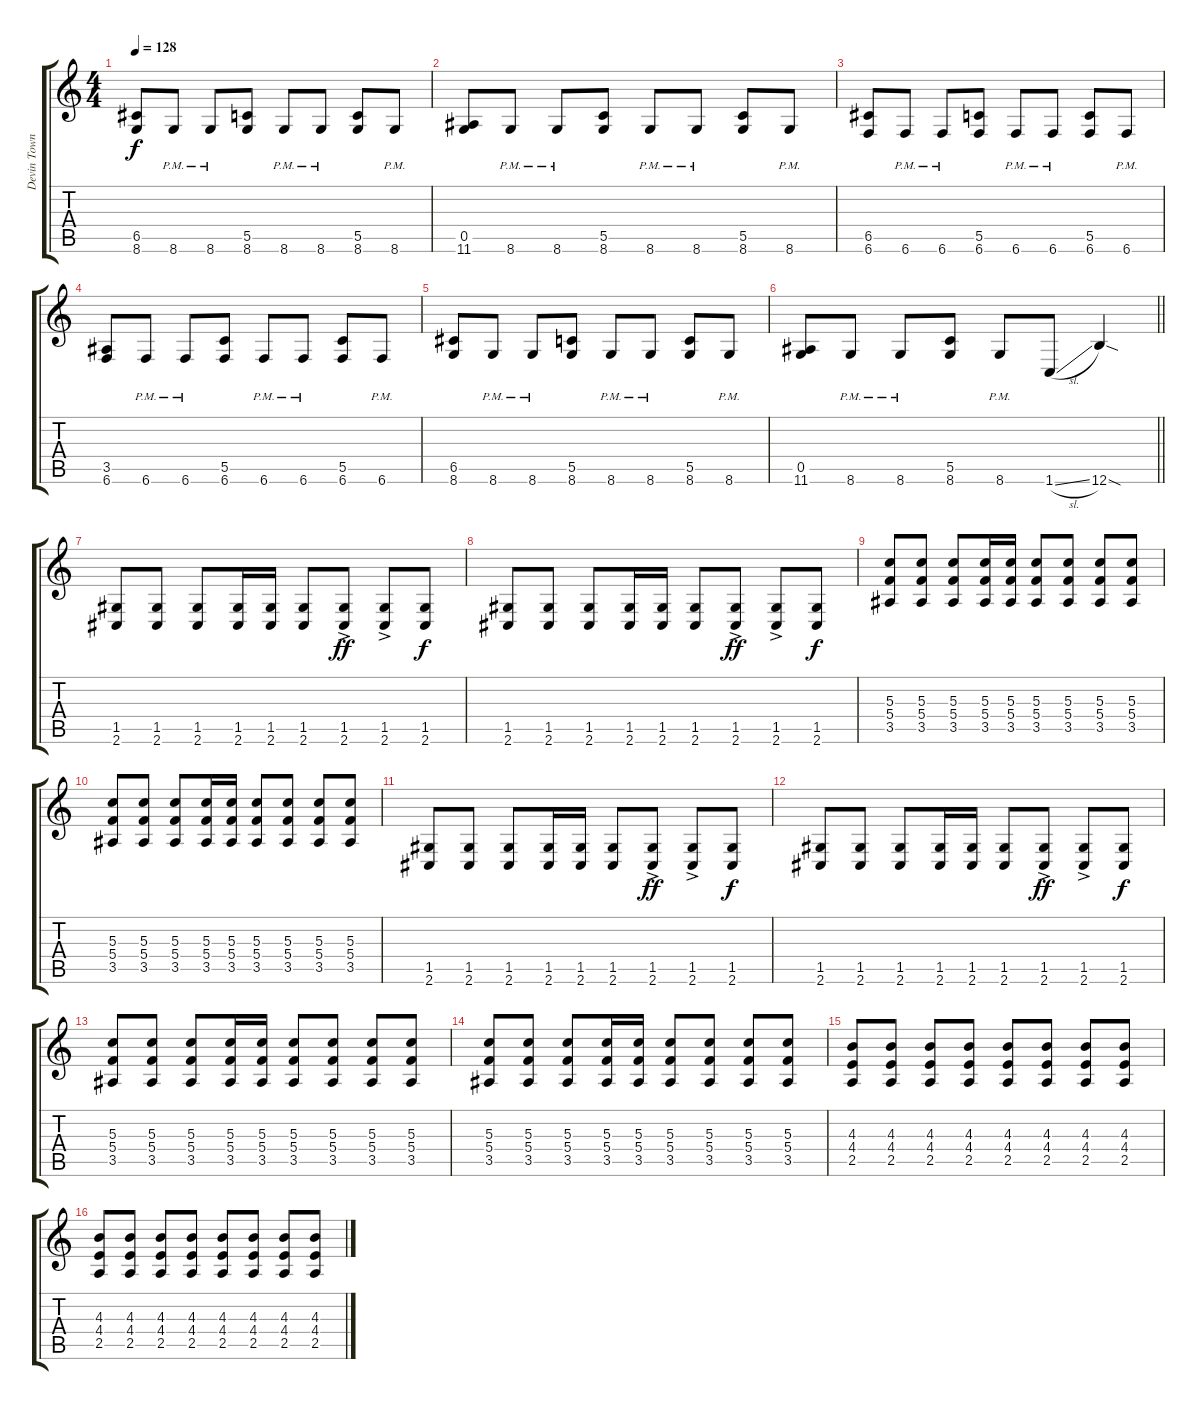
\track ("Devin Townsend" "Devin Town") {instrument distortionguitar}
\staff {score tabs}
\tuning (E4 C4 G3 C3 G2 B1) {hide}
\ts (4 4)
\tempo 128
\clef g2
\ks c
(6.5 8.6).8{dy f} 8.6{pm}.8 8.6{pm}.8 (5.5 8.6).8 8.6{pm}.8 8.6{pm}.8 (5.5 8.6).8 8.6{pm}.8 |
(0.5 11.6).8 8.6{pm}.8 8.6{pm}.8 (5.5 8.6).8 8.6{pm}.8 8.6{pm}.8 (5.5 8.6).8 8.6{pm}.8 |
(6.5 6.6).8 6.6{pm}.8 6.6{pm}.8 (5.5 6.6).8 6.6{pm}.8 6.6{pm}.8 (5.5 6.6).8 6.6{pm}.8 |
(3.5 6.6).8 6.6{pm}.8 6.6{pm}.8 (5.5 6.6).8 6.6{pm}.8 6.6{pm}.8 (5.5 6.6).8 6.6{pm}.8 |
(6.5 8.6).8 8.6{pm}.8 8.6{pm}.8 (5.5 8.6).8 8.6{pm}.8 8.6{pm}.8 (5.5 8.6).8 8.6{pm}.8 |
\barLineRight lightlight
(0.5 11.6).8 8.6{pm}.8 8.6{pm}.8 (5.5 8.6).8 8.6{pm}.8 1.6{sl}.8 12.6{sod}.4 |
(1.5 2.6).8 (1.5 2.6).8 (1.5 2.6).8 (1.5 2.6).16 (1.5 2.6).16 (1.5 2.6).8 (1.5{ac} 2.6{ac}).8{dy ff} (1.5{ac} 2.6{ac}).8 (1.5 2.6).8{dy f} |
(1.5 2.6).8 (1.5 2.6).8 (1.5 2.6).8 (1.5 2.6).16 (1.5 2.6).16 (1.5 2.6).8 (1.5{ac} 2.6{ac}).8{dy ff} (1.5{ac} 2.6{ac}).8 (1.5 2.6).8{dy f} |
(5.3 5.4 3.5).8 (5.3 5.4 3.5).8 (5.3 5.4 3.5).8 (5.3 5.4 3.5).16 (5.3 5.4 3.5).16 (5.3 5.4 3.5).8 (5.3 5.4 3.5).8 (5.3 5.4 3.5).8 (5.3 5.4 3.5).8 |
(5.3 5.4 3.5).8 (5.3 5.4 3.5).8 (5.3 5.4 3.5).8 (5.3 5.4 3.5).16 (5.3 5.4 3.5).16 (5.3 5.4 3.5).8 (5.3 5.4 3.5).8 (5.3 5.4 3.5).8 (5.3 5.4 3.5).8 |
(1.5 2.6).8 (1.5 2.6).8 (1.5 2.6).8 (1.5 2.6).16 (1.5 2.6).16 (1.5 2.6).8 (1.5{ac} 2.6{ac}).8{dy ff} (1.5{ac} 2.6{ac}).8 (1.5 2.6).8{dy f} |
(1.5 2.6).8 (1.5 2.6).8 (1.5 2.6).8 (1.5 2.6).16 (1.5 2.6).16 (1.5 2.6).8 (1.5{ac} 2.6{ac}).8{dy ff} (1.5{ac} 2.6{ac}).8 (1.5 2.6).8{dy f} |
(5.3 5.4 3.5).8 (5.3 5.4 3.5).8 (5.3 5.4 3.5).8 (5.3 5.4 3.5).16 (5.3 5.4 3.5).16 (5.3 5.4 3.5).8 (5.3 5.4 3.5).8 (5.3 5.4 3.5).8 (5.3 5.4 3.5).8 |
(5.3 5.4 3.5).8 (5.3 5.4 3.5).8 (5.3 5.4 3.5).8 (5.3 5.4 3.5).16 (5.3 5.4 3.5).16 (5.3 5.4 3.5).8 (5.3 5.4 3.5).8 (5.3 5.4 3.5).8 (5.3 5.4 3.5).8 |
(4.3 4.4 2.5).8 (4.3 4.4 2.5).8 (4.3 4.4 2.5).8 (4.3 4.4 2.5).8 (4.3 4.4 2.5).8 (4.3 4.4 2.5).8 (4.3 4.4 2.5).8 (4.3 4.4 2.5).8 |
(4.3 4.4 2.5).8 (4.3 4.4 2.5).8 (4.3 4.4 2.5).8 (4.3 4.4 2.5).8 (4.3 4.4 2.5).8 (4.3 4.4 2.5).8 (4.3 4.4 2.5).8 (4.3 4.4 2.5).8
